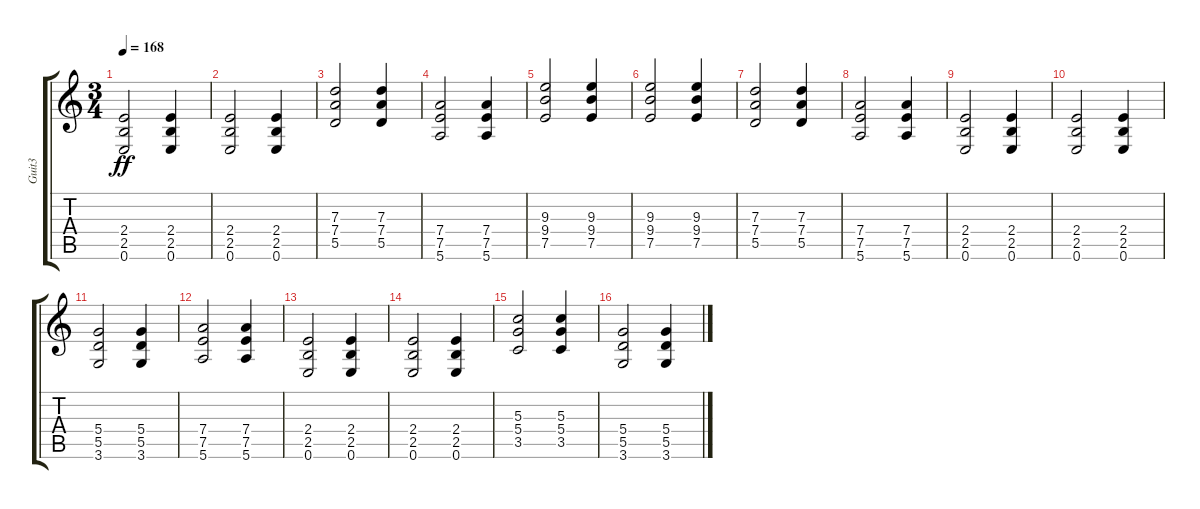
\track ("Guit3" "Guit3") {instrument overdrivenguitar}
\staff {score tabs}
\tuning (E4 B3 G3 D3 A2 E2) {hide}
\ts (3 4)
\tempo 168
\clef g2
\ks c
(2.4 2.5 0.6).2{dy ff} (2.4 2.5 0.6).4 |
(2.4 2.5 0.6).2 (2.4 2.5 0.6).4 |
(7.3 7.4 5.5).2 (7.3 7.4 5.5).4 |
(7.4 7.5 5.6).2 (7.4 7.5 5.6).4 |
(9.3 9.4 7.5).2 (9.3 9.4 7.5).4 |
(9.3 9.4 7.5).2 (9.3 9.4 7.5).4 |
(7.3 7.4 5.5).2 (7.3 7.4 5.5).4 |
(7.4 7.5 5.6).2 (7.4 7.5 5.6).4 |
(2.4 2.5 0.6).2 (2.4 2.5 0.6).4 |
(2.4 2.5 0.6).2 (2.4 2.5 0.6).4 |
(5.4 5.5 3.6).2 (5.4 5.5 3.6).4 |
(7.4 7.5 5.6).2 (7.4 7.5 5.6).4 |
(2.4 2.5 0.6).2 (2.4 2.5 0.6).4 |
(2.4 2.5 0.6).2 (2.4 2.5 0.6).4 |
(5.3 5.4 3.5).2 (5.3 5.4 3.5).4 |
(5.4 5.5 3.6).2 (5.4 5.5 3.6).4
